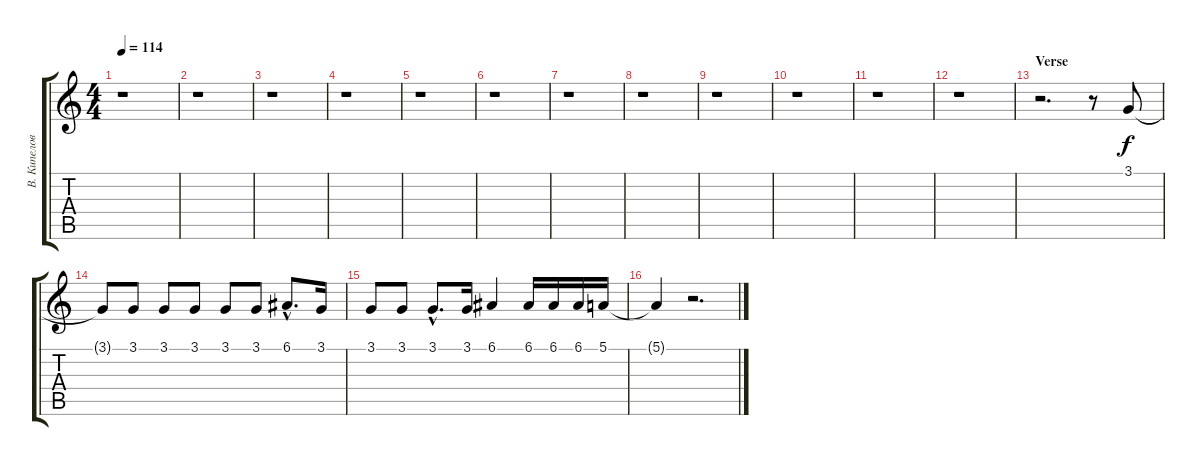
\track ("B. Кипелов" "B. Кипелов") {instrument tenorsax}
\staff {score tabs}
\tuning (E4 B3 G3 D3 A2 E2) {hide}
\ts (4 4)
\tempo 114
\clef g2
\ks c
r.1{dy f} |
r.1 |
r.1 |
r.1 |
r.1 |
r.1 |
r.1 |
r.1 |
r.1 |
r.1 |
r.1 |
r.1 |
\section ("" "Verse")
r.2{d} r.8 3.1.8 |
3.1{t}.8 3.1.8 3.1.8 3.1.8 3.1.8 3.1.8 6.1{hac}.8{d} 3.1.16 |
3.1.8 3.1.8 3.1{hac}.8{d} 3.1.16 6.1.4 6.1.16 6.1.16 6.1.16 5.1.16 |
5.1{t}.4 r.2{d}
